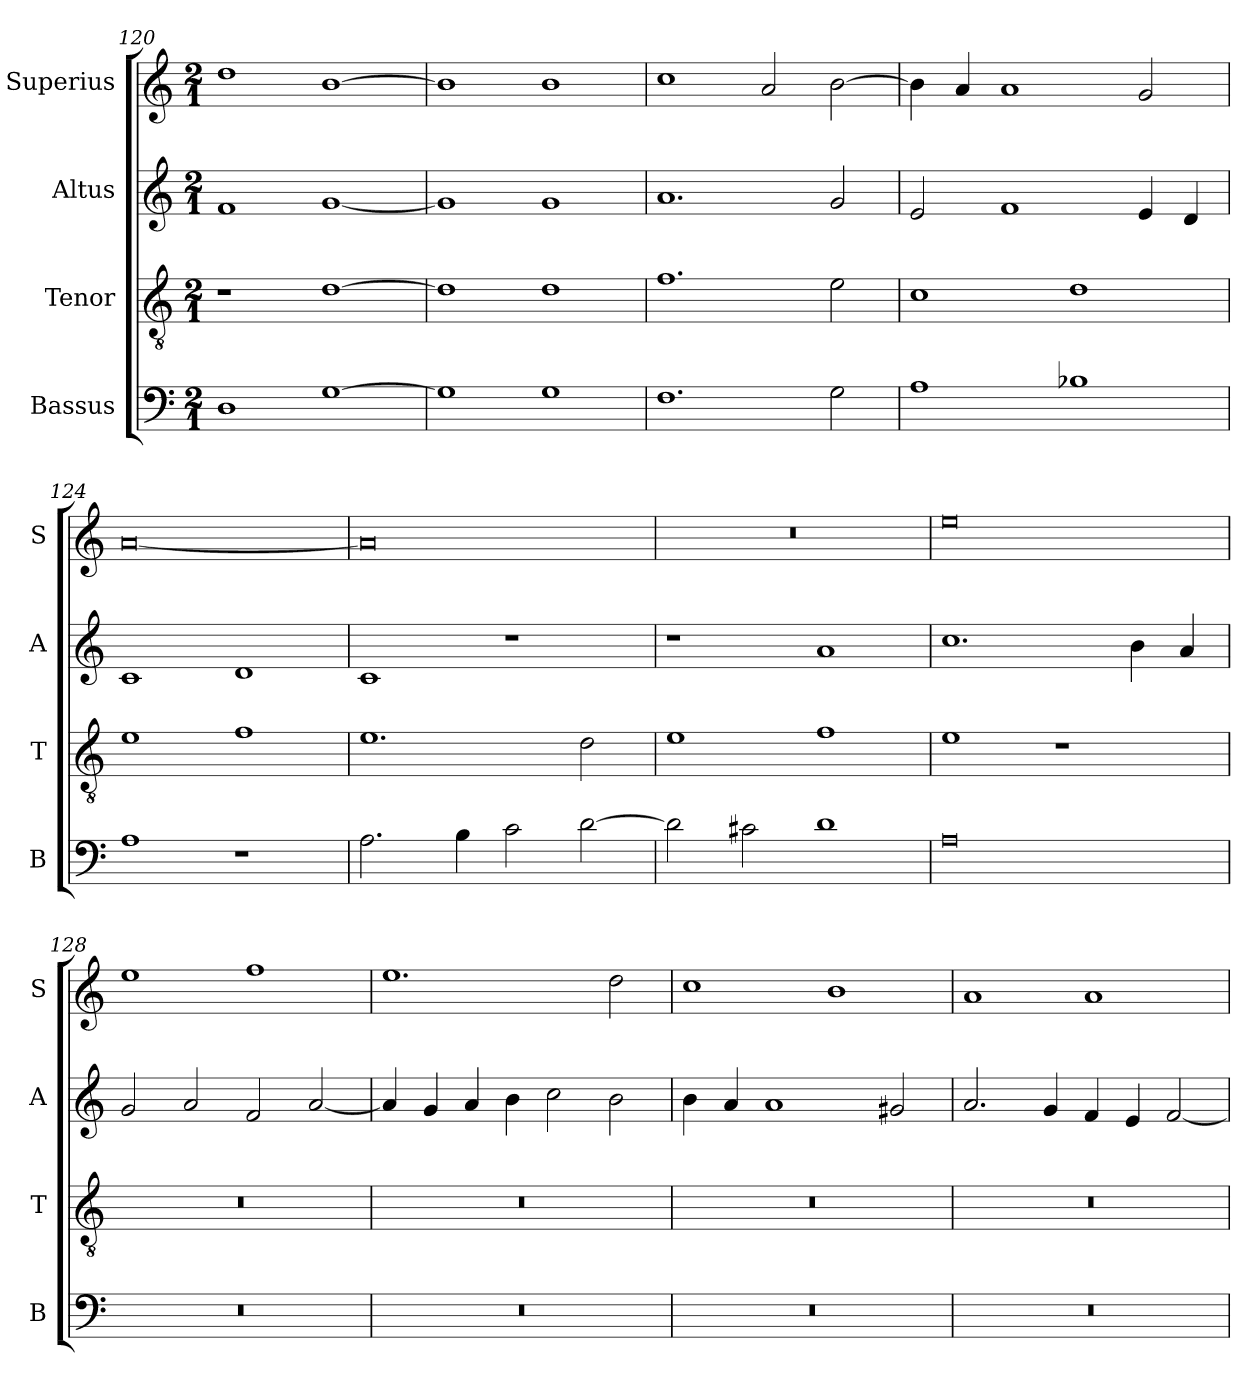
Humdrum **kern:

**kern	**kern	**kern	**kern
*part4	*part3	*part2	*part1
*staff4	*staff3	*staff2	*staff1
*I"Bassus	*I"Tenor	*I"Altus	*I"Superius
*I'B	*I'T	*I'A	*I'S
*clefF4	*clefGv2	*clefG2	*clefG2
*k[]	*k[]	*k[]	*k[]
*C:	*C:	*C:	*C:
*M2/1	*M2/1	*M2/1	*M2/1
=120	=120	=120	=120
1D	1r	1f	1dd
[1G	[1d	[1g	[1b
=121	=121	=121	=121
1G]	1d]	1g]	1b]
1G	1d	1g	1b
=122	=122	=122	=122
1.F	1.f	1.a	1cc
.	.	.	2a
2G	2e	2g	[2b
=123	=123	=123	=123
1A	1c	2e	4b]
.	.	.	4a
.	.	1f	1a
1B-X	1d	.	.
.	.	4e	2g
.	.	4d	.
=124	=124	=124	=124
1A	1e	1c	[0a
1r	1f	1d	.
=125	=125	=125	=125
2.A	1.e	1c	0a]
4B	.	.	.
2c	.	1r	.
[2d	2d	.	.
=126	=126	=126	=126
2d]	1e	1r	0r
2c#X	.	.	.
1d	1f	1a	.
=127	=127	=127	=127
0A	1e	1.cc	0ee
.	1r	.	.
.	.	4b	.
.	.	4a	.
=128	=128	=128	=128
0r	0r	2g	1ee
.	.	2a	.
.	.	2f	1ff
.	.	[2a	.
=129	=129	=129	=129
0r	0r	4a]	1.ee
.	.	4g	.
.	.	4a	.
.	.	4b	.
.	.	2cc	.
.	.	2b	2dd
=130	=130	=130	=130
0r	0r	4b	1cc
.	.	4a	.
.	.	1a	.
.	.	.	1b
.	.	2g#X	.
=131	=131	=131	=131
0r	0r	2.a	1a
.	.	4g	.
.	.	4f	1a
.	.	4e	.
.	.	[2f	.
=	=	=	=
*-	*-	*-	*-
